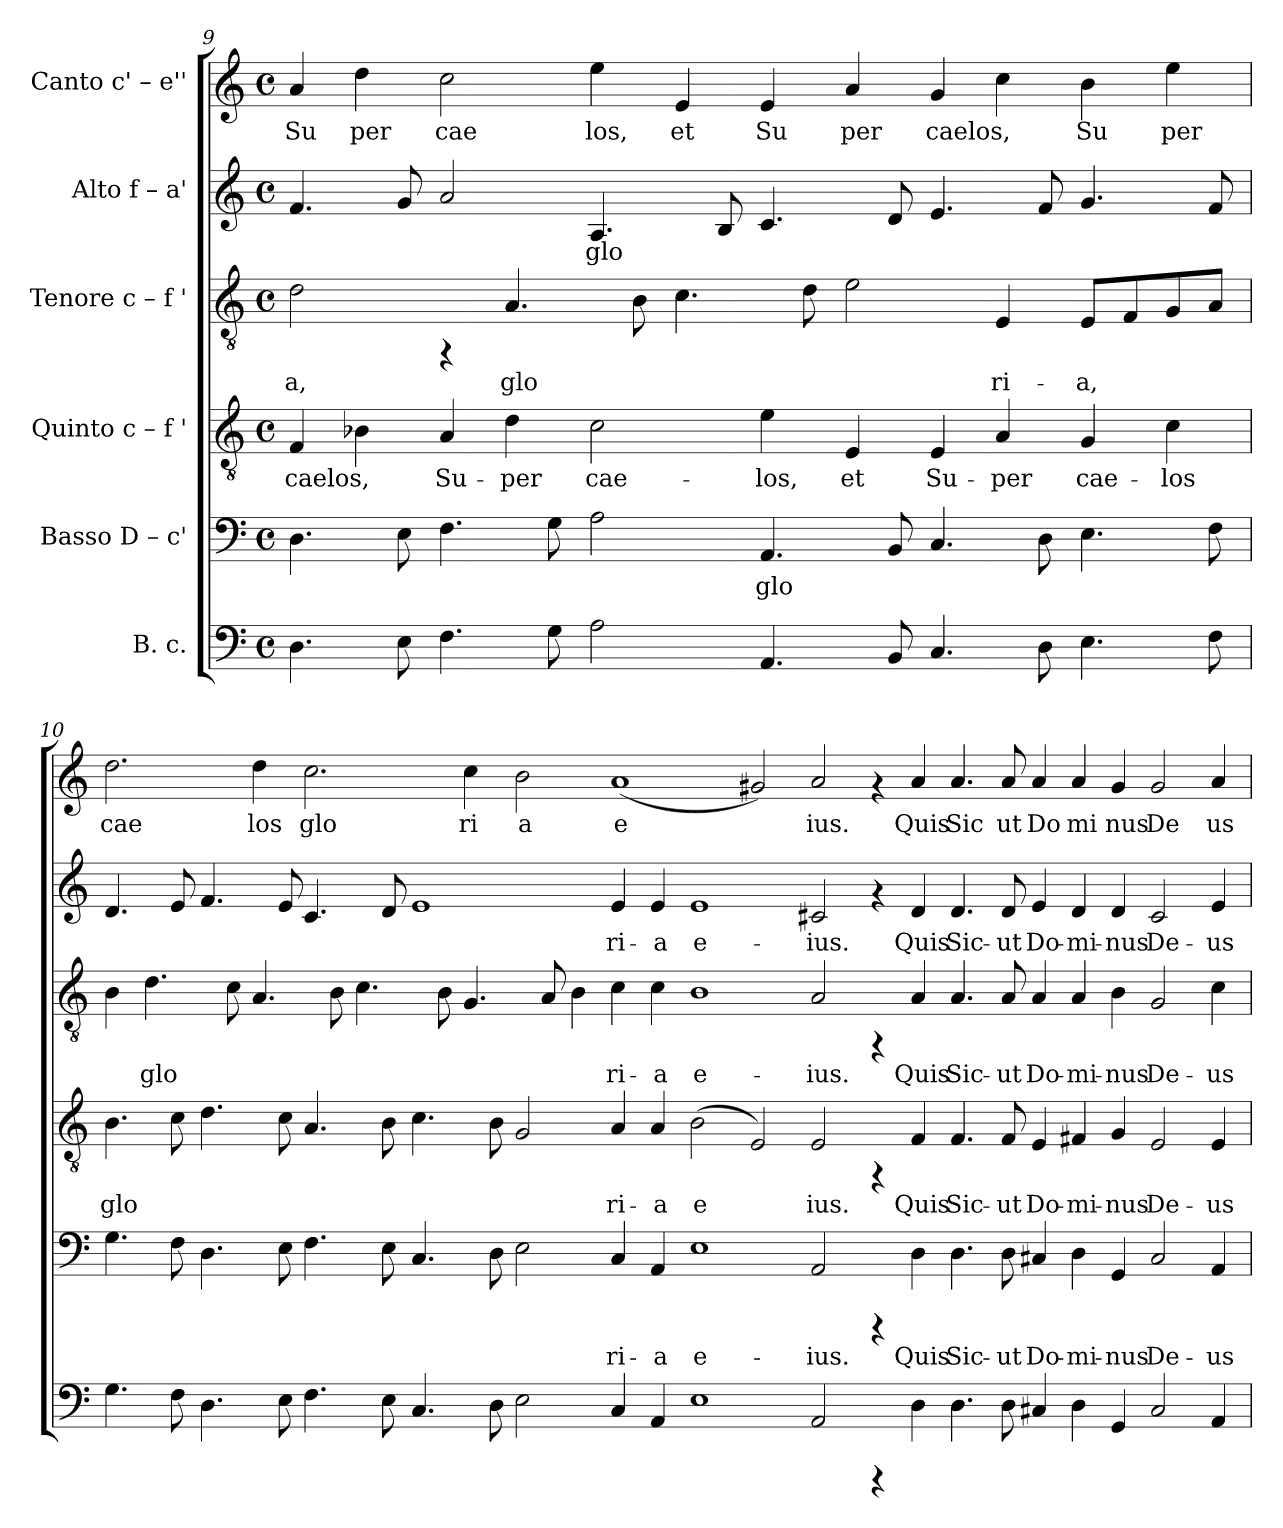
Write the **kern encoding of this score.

**kern	**kern	**text	**kern	**text	**kern	**text	**kern	**text	**kern	**text
*part6	*part5	*part5	*part4	*part4	*part3	*part3	*part2	*part2	*part1	*part1
*staff6	*staff5	*staff5	*staff4	*staff4	*staff3	*staff3	*staff2	*staff2	*staff1	*staff1
*I"B. c.	*I"Basso  D – c'	*	*I"Quinto  c – f '	*	*I"Tenore  c – f '	*	*I"Alto  f – a'	*	*I"Canto  c' – e''	*
*clefF4	*clefF4	*	*clefGv2	*	*clefGv2	*	*clefG2	*	*clefG2	*
*k[]	*k[]	*	*k[]	*	*k[]	*	*k[]	*	*k[]	*
*C:	*C:	*	*C:	*	*C:	*	*C:	*	*C:	*
*M4/4	*M4/4	*	*M4/4	*	*M4/4	*	*M4/4	*	*M4/4	*
*met(c)	*met(c)	*	*met(c)	*	*met(c)	*	*met(c)	*	*met(c)	*
=9	=9	=9	=9	=9	=9	=9	=9	=9	=9	=9
!	!	!LO:LY:b:rj	!	!LO:LY:b:rj	!	!LO:LY:b:cj	!	!LO:LY:b:rj	!	!LO:LY:b:rj
4.D\	4.D\	.	4F/	caelos,	2d\	-a,	4.f/	.	4a/	Su
!	!	!	!	!LO:LY:b:rj	!	!	!	!	!	!LO:LY:b:rj
.	.	.	4B-X\	.	.	.	.	.	4dd\	per
!	!	!LO:LY:b:rj	!	!	!	!	!	!LO:LY:b:rj	!	!
8E\	8E\	.	.	.	.	.	8g/	.	.	.
!	!	!LO:LY:b:rj	!	!LO:LY:b:rj	!	!	!	!LO:LY:b:rj	!	!LO:LY:b:rj
4.F\	4.F\	.	4A/	Su-	4rFF	.	2a/	.	2cc\	cae
!	!	!	!	!LO:LY:b:rj	!	!LO:LY:b:cj	!	!	!	!
.	.	.	4d\	-per	4.A/	glo-	.	.	.	.
!	!	!LO:LY:b:rj	!	!	!	!	!	!	!	!
8G\	8G\	.	.	.	.	.	.	.	.	.
!	!	!LO:LY:b:rj	!	!LO:LY:b:rj	!	!	!	!LO:LY:b:rj	!	!LO:LY:b:rj
2A\	2A\	.	2c\	cae-	.	.	4.A/	glo	4ee\	los,
!	!	!	!	!	!	!LO:LY:b:cj	!	!	!	!
.	.	.	.	.	8B\	--	.	.	.	.
!	!	!	!	!	!	!LO:LY:b:cj	!	!	!	!LO:LY:b:rj
.	.	.	.	.	4.c\	--	.	.	4e/	et
!	!	!	!	!	!	!	!	!LO:LY:b:rj	!	!
.	.	.	.	.	.	.	8B/	.	.	.
!	!	!LO:LY:b:rj	!	!LO:LY:b:rj	!	!	!	!LO:LY:b:rj	!	!LO:LY:b:rj
4.AA/	4.AA/	glo	4e\	-los,	.	.	4.c/	.	4e/	Su
!	!	!	!	!	!	!LO:LY:b:cj	!	!	!	!
.	.	.	.	.	8d\	--	.	.	.	.
!	!	!	!	!LO:LY:b:rj	!	!LO:LY:b:cj	!	!	!	!LO:LY:b:rj
.	.	.	4E/	et	2e\	--	.	.	4a/	per
!	!	!LO:LY:b:rj	!	!	!	!	!	!LO:LY:b:rj	!	!
8BB/	8BB/	.	.	.	.	.	8d/	.	.	.
!	!	!LO:LY:b:rj	!	!LO:LY:b:rj	!	!	!	!LO:LY:b:rj	!	!LO:LY:b:rj
4.C/	4.C/	.	4E/	Su-	.	.	4.e/	.	4g/	caelos,
!	!	!	!	!LO:LY:b:rj	!	!LO:LY:b:cj	!	!	!	!LO:LY:b:rj
.	.	.	4A/	-per	4E/	-ri-	.	.	4cc\	.
!	!	!LO:LY:b:rj	!	!	!	!	!	!LO:LY:b:rj	!	!
8D\	8D\	.	.	.	.	.	8f/	.	.	.
!	!	!LO:LY:b:rj	!	!LO:LY:b:rj	!	!LO:LY:b:cj	!	!LO:LY:b:rj	!	!LO:LY:b:rj
4.E\	4.E\	.	4G/	cae-	8E/L	-a,	4.g/	.	4b\	Su
!	!	!	!	!	!	!LO:LY:b:cj	!	!	!	!
.	.	.	.	.	8F/	.	.	.	.	.
!	!	!	!	!LO:LY:b:rj	!	!LO:LY:b:cj	!	!	!	!LO:LY:b:rj
.	.	.	4c\	-los	8G/	.	.	.	4ee\	per
!	!	!LO:LY:b:rj	!	!	!	!LO:LY:b:cj	!	!LO:LY:b:rj	!	!
8F\	8F\	.	.	.	8A/J	.	8f/	.	.	.
!!LO:PB:g=z
=10	=10	=10	=10	=10	=10	=10	=10	=10	=10	=10
!	!	!LO:LY:b:rj	!	!LO:LY:b:rj	!	!LO:LY:b:cj	!	!LO:LY:b:rj	!	!LO:LY:b:rj
4.G\	4.G\	.	4.B\	glo-	4B\	.	4.d/	.	2.dd\	cae
!	!	!	!	!	!	!LO:LY:b:cj	!	!	!	!
.	.	.	.	.	4.d\	glo-	.	.	.	.
!	!	!LO:LY:b:rj	!	!LO:LY:b:rj	!	!	!	!LO:LY:b:rj	!	!
8F\	8F\	.	8c\	--	.	.	8e/	.	.	.
!	!	!LO:LY:b:rj	!	!LO:LY:b:rj	!	!	!	!LO:LY:b:rj	!	!
4.D\	4.D\	.	4.d\	--	.	.	4.f/	.	.	.
!	!	!	!	!	!	!LO:LY:b:cj	!	!	!	!
.	.	.	.	.	8c\	--	.	.	.	.
!	!	!	!	!	!	!LO:LY:b:cj	!	!	!	!LO:LY:b:rj
.	.	.	.	.	4.A/	--	.	.	4dd\	los
!	!	!LO:LY:b:rj	!	!LO:LY:b:rj	!	!	!	!LO:LY:b:rj	!	!
8E\	8E\	.	8c\	--	.	.	8e/	.	.	.
!	!	!LO:LY:b:rj	!	!LO:LY:b:rj	!	!	!	!LO:LY:b:rj	!	!LO:LY:b:rj
4.F\	4.F\	.	4.A/	--	.	.	4.c/	.	2.cc\	glo
!	!	!	!	!	!	!LO:LY:b:cj	!	!	!	!
.	.	.	.	.	8B\	--	.	.	.	.
!	!	!	!	!	!	!LO:LY:b:cj	!	!	!	!
.	.	.	.	.	4.c\	--	.	.	.	.
!	!	!LO:LY:b:rj	!	!LO:LY:b:rj	!	!	!	!LO:LY:b:rj	!	!
8E\	8E\	.	8B\	--	.	.	8d/	.	.	.
!	!	!LO:LY:b:rj	!	!LO:LY:b:rj	!	!	!	!LO:LY:b:rj	!	!
4.C/	4.C/	.	4.c\	--	.	.	1e	.	.	.
!	!	!	!	!	!	!LO:LY:b:cj	!	!	!	!
.	.	.	.	.	8B\	--	.	.	.	.
!	!	!	!	!	!	!LO:LY:b:cj	!	!	!	!LO:LY:b:rj
.	.	.	.	.	4.G/	--	.	.	4cc\	ri
!	!	!LO:LY:b:rj	!	!LO:LY:b:rj	!	!	!	!	!	!
8D\	8D\	.	8B\	--	.	.	.	.	.	.
!	!	!LO:LY:b:rj	!	!LO:LY:b:rj	!	!	!	!	!	!LO:LY:b:rj
2E\	2E\	.	2G/	--	.	.	.	.	2b\	a
!	!	!	!	!	!	!LO:LY:b:cj	!	!	!	!
.	.	.	.	.	8A/	--	.	.	.	.
!	!	!	!	!	!	!LO:LY:b:cj	!	!	!	!
.	.	.	.	.	4B\	--	.	.	.	.
!	!	!LO:LY:b:rj	!	!LO:LY:b:rj	!	!LO:LY:b:cj	!	!LO:LY:b:rj	!	!LO:LY:b:rj
4C/	4C/	ri-	4A/	-ri-	4c\	-ri-	4e/	ri-	(<1a	e
!	!	!LO:LY:b:rj	!	!LO:LY:b:rj	!	!LO:LY:b:cj	!	!LO:LY:b:rj	!	!
4AA/	4AA/	-a	4A/	-a	4c\	-a	4e/	-a	.	.
!	!	!LO:LY:b:rj	!	!LO:LY:b:rj	!	!LO:LY:b:cj	!	!LO:LY:b:rj	!	!
1E	1E	e-	(>2B\	e-	1B	e-	1e	e-	.	.
!	!	!	!	!LO:LY:b:rj	!	!	!	!	!	!LO:LY:b:rj
.	.	.	2E/)	--	.	.	.	.	2g#X/)	.
!	!	!LO:LY:b:rj	!	!LO:LY:b:rj	!	!LO:LY:b:cj	!	!LO:LY:b:rj	!	!LO:LY:b:rj
2AA/	2AA/	-ius.	2E/	-ius.	2A/	-ius.	2c#X/	-ius.	2a/	ius.
4rCCC	4rCCC	.	4rFF	.	4rFF	.	4rf	.	4rf	.
!	!	!LO:LY:b:rj	!	!LO:LY:b:rj	!	!LO:LY:b:cj	!	!LO:LY:b:rj	!	!LO:LY:b:rj
4D\	4D\	Quis	4F/	Quis	4A/	Quis	4d/	Quis	4a/	Quis
!	!	!LO:LY:b:rj	!	!LO:LY:b:rj	!	!LO:LY:b:cj	!	!LO:LY:b:rj	!	!LO:LY:b:rj
4.D\	4.D\	Sic-	4.F/	Sic-	4.A/	Sic-	4.d/	Sic-	4.a/	Sic
!	!	!LO:LY:b:rj	!	!LO:LY:b:rj	!	!LO:LY:b:cj	!	!LO:LY:b:rj	!	!LO:LY:b:rj
8D\	8D\	-ut	8F/	-ut	8A/	-ut	8d/	-ut	8a/	ut
!	!	!LO:LY:b:rj	!	!LO:LY:b:rj	!	!LO:LY:b:cj	!	!LO:LY:b:rj	!	!LO:LY:b:rj
4C#X/	4C#X/	Do-	4E/	Do-	4A/	Do-	4e/	Do-	4a/	Do
!	!	!LO:LY:b:rj	!	!LO:LY:b:rj	!	!LO:LY:b:cj	!	!LO:LY:b:rj	!	!LO:LY:b:rj
4D\	4D\	-mi-	4F#X/	-mi-	4A/	-mi-	4d/	-mi-	4a/	mi
!	!	!LO:LY:b:rj	!	!LO:LY:b:rj	!	!LO:LY:b:cj	!	!LO:LY:b:rj	!	!LO:LY:b:rj
4GG/	4GG/	-nus	4G/	-nus	4B\	-nus	4d/	-nus	4g#/	nus
!	!	!LO:LY:b:rj	!	!LO:LY:b:rj	!	!LO:LY:b:cj	!	!LO:LY:b:rj	!	!LO:LY:b:rj
2C#/	2C#/	De-	2E/	De-	2G/	De-	2c#/	De-	2g#/	De
!	!	!LO:LY:b:rj	!	!LO:LY:b:rj	!	!LO:LY:b:cj	!	!LO:LY:b:rj	!	!LO:LY:b:rj
4AA/	4AA/	-us	4E/	-us	4c\	-us	4e/	-us	4a/	us
=	=	=	=	=	=	=	=	=	=	=
*-	*-	*-	*-	*-	*-	*-	*-	*-	*-	*-
